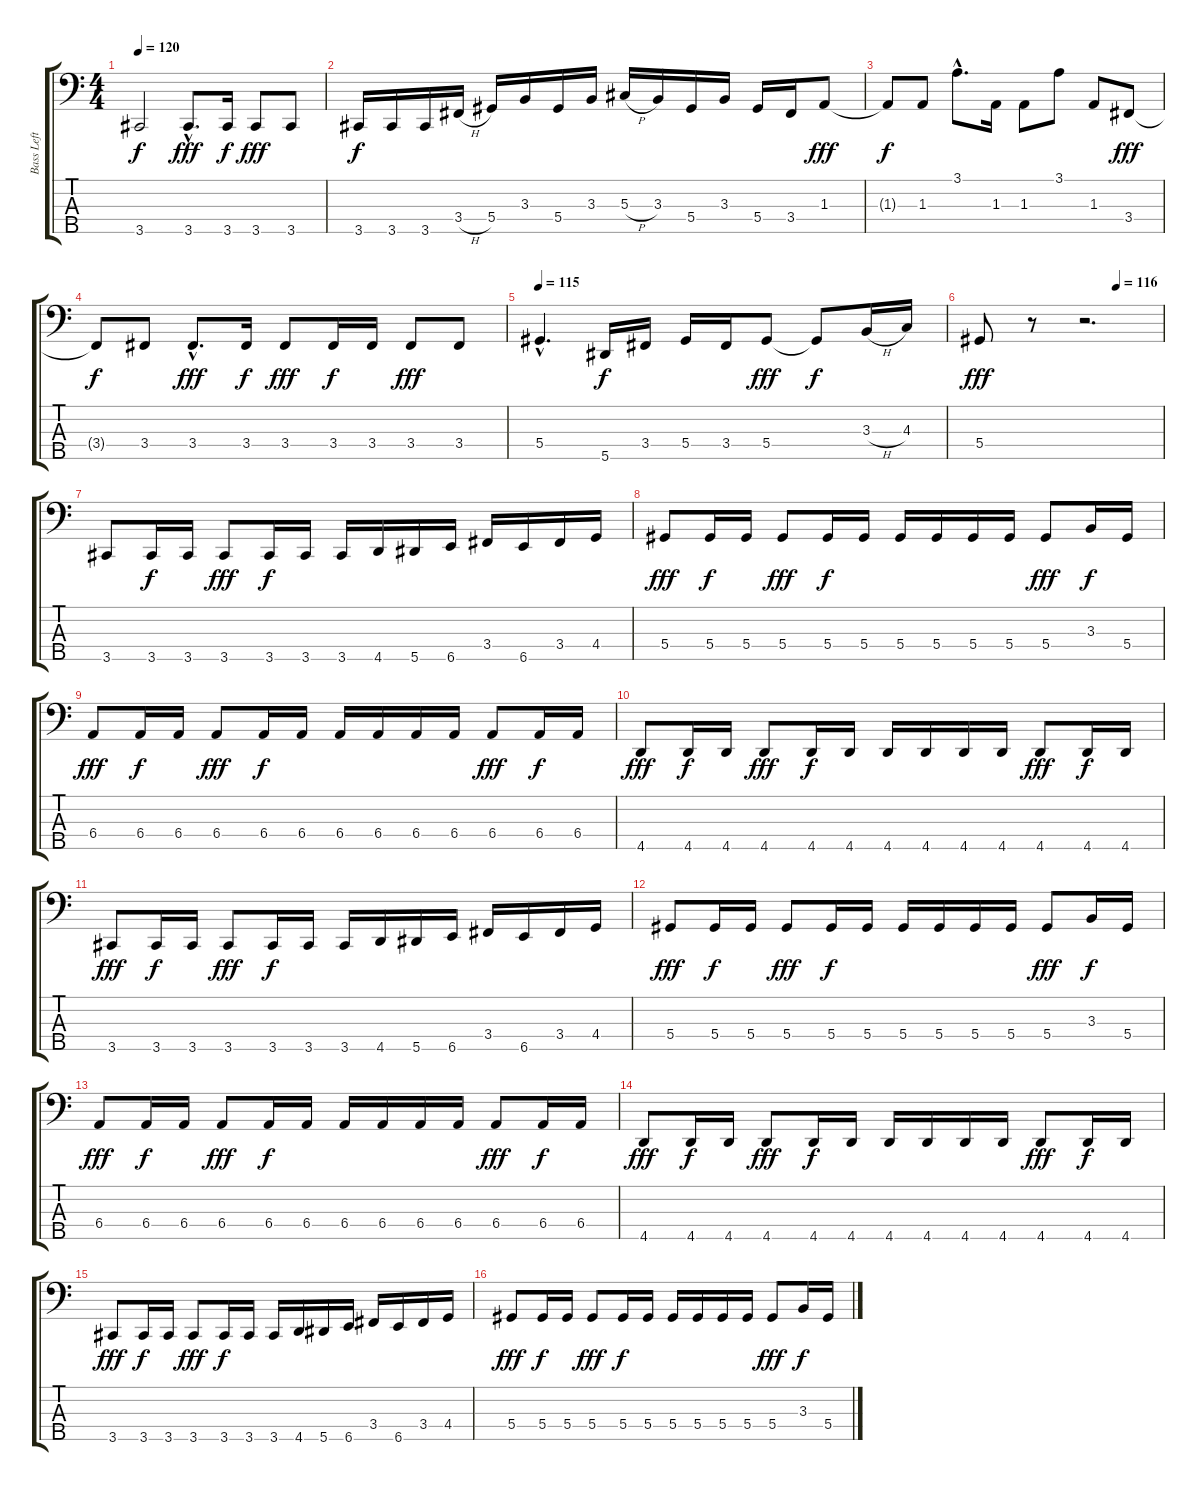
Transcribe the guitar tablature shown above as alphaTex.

\track ("Bass Left" "Bass Left") {instrument electricbassfinger}
\staff {score tabs}
\tuning (Gb2 Db2 Ab1 Eb1 Bb0) {hide}
\ts (4 4)
\tempo 120
\clef f4
\ks c
3.5{t}.2{dy f} 3.5{hac}.8{d dy fff} 3.5.16{dy f} 3.5.8{dy fff} 3.5.8 |
3.5.16{dy f} 3.5.16 3.5.16 3.4{h}.16 5.4.16 3.3.16 5.4.16 3.3.16 5.3{h}.16 3.3.16 5.4.16 3.3.16 5.4.16 3.4.16 1.3.8{dy fff} |
1.3{t}.8{dy f} 1.3.8 3.1{hac}.8{d} 1.3.16 1.3.8 3.1.8 1.3.8 3.4.8{dy fff} |
3.4{t}.8{dy f} 3.4.8 3.4{hac}.8{d dy fff} 3.4.16{dy f} 3.4.8{dy fff} 3.4.16{dy f} 3.4.16 3.4.8{dy fff} 3.4.8 |
\tempo 115
5.4{hac}.4{d} 5.5.16{dy f} 3.4.16 5.4.16 3.4.16 5.4.8{dy fff} 5.4{t}.8{dy f} 3.3{h}.16 4.3.16 |
\tempo (116 0.75)
5.4.8{dy fff} r.8 r.2{d} |
3.5.8 3.5.16{dy f} 3.5.16 3.5.8{dy fff} 3.5.16{dy f} 3.5.16 3.5.16 4.5.16 5.5.16 6.5.16 3.4.16 6.5.16 3.4.16 4.4.16 |
5.4.8{dy fff} 5.4.16{dy f} 5.4.16 5.4.8{dy fff} 5.4.16{dy f} 5.4.16 5.4.16 5.4.16 5.4.16 5.4.16 5.4.8{dy fff} 3.3.16{dy f} 5.4.16 |
6.4.8{dy fff} 6.4.16{dy f} 6.4.16 6.4.8{dy fff} 6.4.16{dy f} 6.4.16 6.4.16 6.4.16 6.4.16 6.4.16 6.4.8{dy fff} 6.4.16{dy f} 6.4.16 |
4.5.8{dy fff} 4.5.16{dy f} 4.5.16 4.5.8{dy fff} 4.5.16{dy f} 4.5.16 4.5.16 4.5.16 4.5.16 4.5.16 4.5.8{dy fff} 4.5.16{dy f} 4.5.16 |
3.5.8{dy fff} 3.5.16{dy f} 3.5.16 3.5.8{dy fff} 3.5.16{dy f} 3.5.16 3.5.16 4.5.16 5.5.16 6.5.16 3.4.16 6.5.16 3.4.16 4.4.16 |
5.4.8{dy fff} 5.4.16{dy f} 5.4.16 5.4.8{dy fff} 5.4.16{dy f} 5.4.16 5.4.16 5.4.16 5.4.16 5.4.16 5.4.8{dy fff} 3.3.16{dy f} 5.4.16 |
6.4.8{dy fff} 6.4.16{dy f} 6.4.16 6.4.8{dy fff} 6.4.16{dy f} 6.4.16 6.4.16 6.4.16 6.4.16 6.4.16 6.4.8{dy fff} 6.4.16{dy f} 6.4.16 |
4.5.8{dy fff} 4.5.16{dy f} 4.5.16 4.5.8{dy fff} 4.5.16{dy f} 4.5.16 4.5.16 4.5.16 4.5.16 4.5.16 4.5.8{dy fff} 4.5.16{dy f} 4.5.16 |
3.5.8{dy fff} 3.5.16{dy f} 3.5.16 3.5.8{dy fff} 3.5.16{dy f} 3.5.16 3.5.16 4.5.16 5.5.16 6.5.16 3.4.16 6.5.16 3.4.16 4.4.16 |
5.4.8{dy fff} 5.4.16{dy f} 5.4.16 5.4.8{dy fff} 5.4.16{dy f} 5.4.16 5.4.16 5.4.16 5.4.16 5.4.16 5.4.8{dy fff} 3.3.16{dy f} 5.4.16
